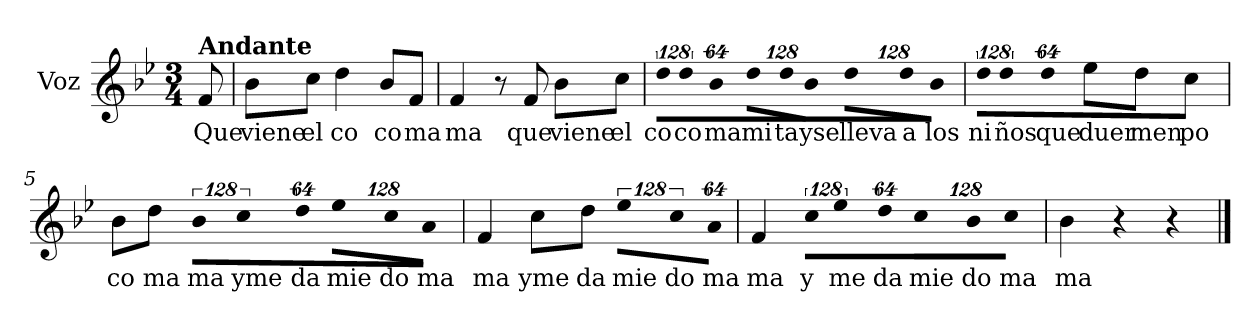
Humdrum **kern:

**kern	**text
*part1	*part1
*staff1	*staff1
*I"Voz	*
*I'Voz	*
!!LO:PB:g=z
*clefG2	*
*k[b-e-]	*
*g:	*
*M3/4	*
*MM80	*
=	=
!LO:TX:a:B:t=Andante	!
!	!LO:LY:b:color=#000000
8fi/	Que
=1	=1
!	!LO:LY:b:color=#000000
8b-i\L	viene
!	!LO:LY:b:color=#000000
8cci\J	el
!	!LO:LY:b:color=#000000
4ddi\	co
!	!LO:LY:b:color=#000000
8b-i/L	co
!	!LO:LY:b:color=#000000
8fi/J	ma
=2	=2
!	!LO:LY:b:color=#000000
4fi/	ma
8r	.
!	!LO:LY:b:color=#000000
8fi/	que
!	!LO:LY:b:color=#000000
8b-i\L	viene
!	!LO:LY:b:color=#000000
8cci\J	el
=3	=3
!LO:N:vis=8	!
!	!LO:LY:b:color=#000000
1024%85ddi\L	co
!LO:N:vis=8	!
!	!LO:LY:b:color=#000000
1024%85ddi\	co
!LO:N:vis=8	!
!	!LO:LY:b:color=#000000
512%43b-i\J	ma
!LO:N:vis=8	!
!	!LO:LY:b:color=#000000
1024%85ddi\L	mi
!LO:N:vis=8	!
!	!LO:LY:b:color=#000000
1024%85ddi\	ta
!LO:N:vis=8	!
!	!LO:LY:b:color=#000000
512%43b-i\J	yse
!LO:N:vis=8	!
!	!LO:LY:b:color=#000000
1024%85ddi\L	lleva
!LO:N:vis=8	!
!	!LO:LY:b:color=#000000
1024%85ddi\	a
!LO:N:vis=8	!
!	!LO:LY:b:color=#000000
512%43b-i\J	los
!!LO:LB:g=z
=4	=4
!LO:N:vis=8	!
!	!LO:LY:b:color=#000000
1024%85ddi\L	ni
!LO:N:vis=8	!
!	!LO:LY:b:color=#000000
1024%85ddi\	ños
!LO:N:vis=8	!
!	!LO:LY:b:color=#000000
512%43ddi\J	que
!	!LO:LY:b:color=#000000
8ee-i\L	duer
!	!LO:LY:b:color=#000000
8ddi\J	men
!	!LO:LY:b:color=#000000
4cci\	po
=5	=5
!	!LO:LY:b:color=#000000
8b-i\L	co
!	!LO:LY:b:color=#000000
8ddi\J	ma
!LO:N:vis=8	!
!	!LO:LY:b:color=#000000
1024%85b-i\L	ma
!LO:N:vis=8	!
!	!LO:LY:b:color=#000000
1024%85cci\	yme
!LO:N:vis=8	!
!	!LO:LY:b:color=#000000
512%43ddi\J	da
!LO:N:vis=8	!
!	!LO:LY:b:color=#000000
1024%85ee-i\L	mie
!LO:N:vis=8	!
!	!LO:LY:b:color=#000000
1024%85cci\	do
!LO:N:vis=8	!
!	!LO:LY:b:color=#000000
512%43ai\J	ma
!!LO:LB:g=z
=6	=6
!	!LO:LY:b:color=#000000
4fi/	ma
!	!LO:LY:b:color=#000000
8cci\L	yme
!	!LO:LY:b:color=#000000
8ddi\J	da
!LO:N:vis=8	!
!	!LO:LY:b:color=#000000
1024%85ee-i\L	mie
!LO:N:vis=8	!
!	!LO:LY:b:color=#000000
1024%85cci\	do
!LO:N:vis=8	!
!	!LO:LY:b:color=#000000
512%43ai\J	ma
=7	=7
!	!LO:LY:b:color=#000000
4fi/	ma
!LO:N:vis=8	!
!	!LO:LY:b:color=#000000
1024%85cci\L	y
!LO:N:vis=8	!
!	!LO:LY:b:color=#000000
1024%85ee-i\	me
!LO:N:vis=8	!
!	!LO:LY:b:color=#000000
512%43ddi\J	da
!LO:N:vis=8	!
!	!LO:LY:b:color=#000000
1024%85cci\L	mie
!LO:N:vis=8	!
!	!LO:LY:b:color=#000000
1024%85b-i\	do
!LO:N:vis=8	!
!	!LO:LY:b:color=#000000
512%43cci\J	ma
=8	=8
!	!LO:LY:b:color=#000000
4b-i\	ma
4r	.
4r	.
==	==
*-	*-
